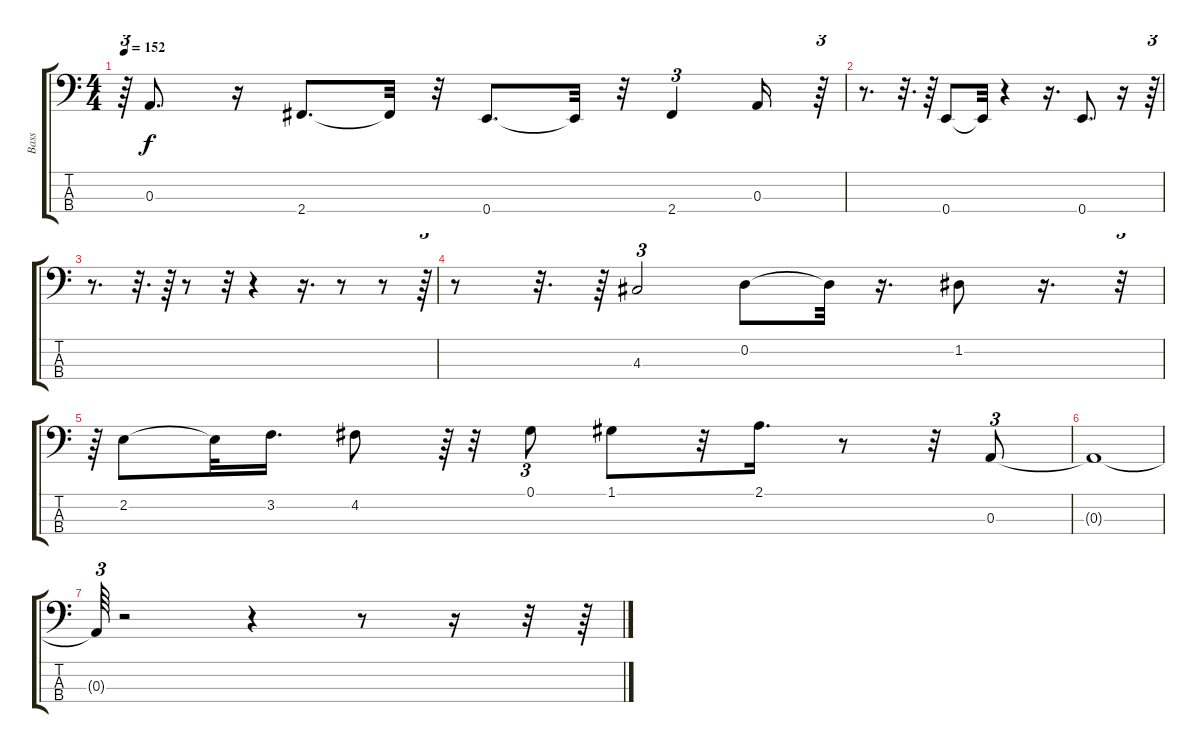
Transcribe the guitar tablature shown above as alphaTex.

\track ("Bass" "Bass") {instrument acousticbass}
\staff {score tabs}
\tuning (G2 D2 A1 E1) {hide}
\ts (4 4)
\tempo 152
\clef f4
\ks c
r.64{tu (3 2) dy f} 0.3.8{d} r.16 2.4.8{d} 2.4{t}.32 r.32 0.4.8{d} 0.4{t}.32 r.32 2.4.4{tu (3 2)} 0.3.16 r.64{tu (3 2)} |
r.8{d} r.32{d} r.64 0.4.8 0.4{t}.32 r.4 r.16{d} 0.4.8{d} r.16 r.64{tu (3 2)} |
r.8{d} r.32{d} r.64 r.8 r.32 r.4 r.16{d} r.8 r.8 r.64{tu (3 2)} |
r.8 r.32{d} r.64 4.3.2{tu (3 2)} 0.2.8 0.2{t}.32 r.16{d} 1.2.8 r.16{d} r.32{tu (3 2)} |
r.64{tu (3 2)} 2.2.8 2.2{t}.32 3.2.16{d} 4.2.8 r.64{tu (3 2)} r.32 0.1.8{tu (3 2)} 1.1.8 r.32 2.1.16{d} r.8 r.32 0.3.8{tu (3 2)} |
0.3{t}.1 |
0.3{t}.64{tu (3 2)} r.2 r.4 r.8 r.16 r.32 r.64
